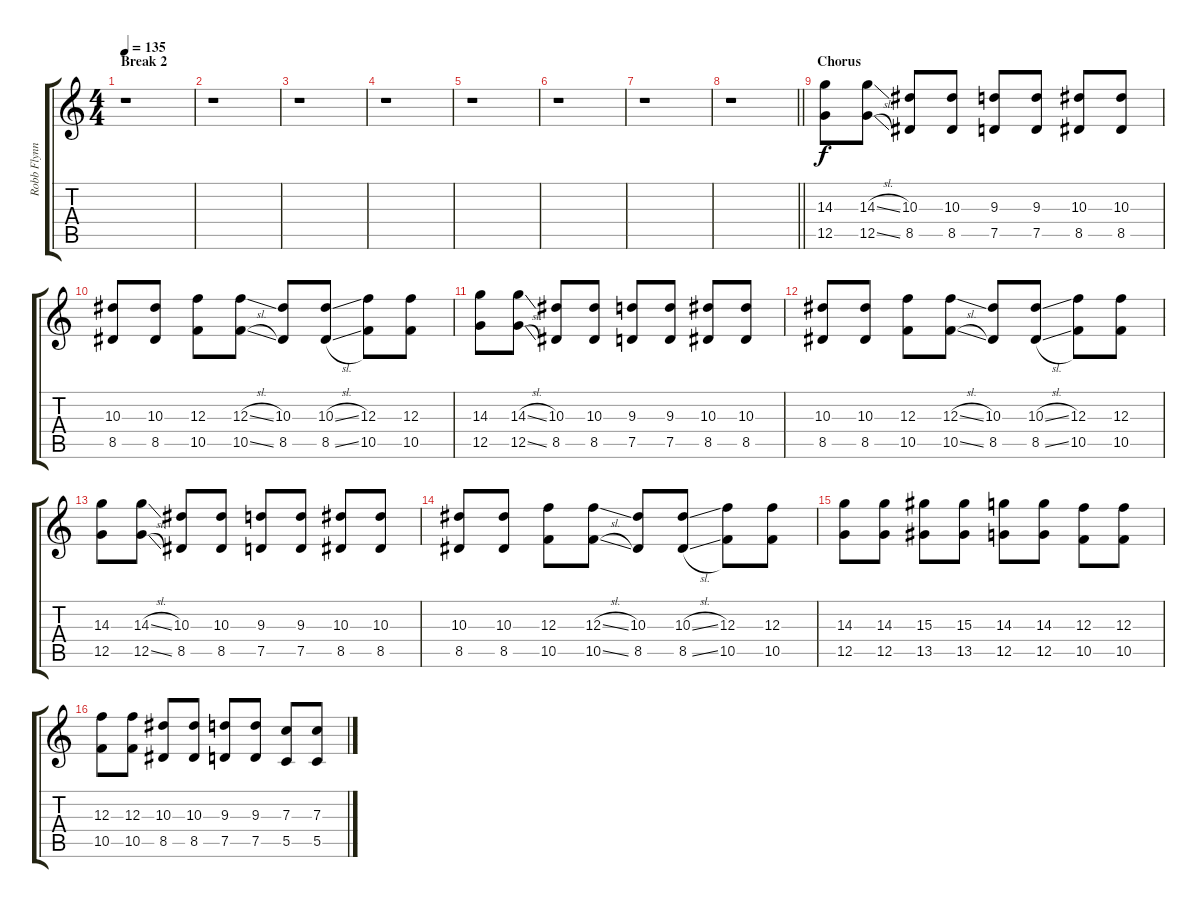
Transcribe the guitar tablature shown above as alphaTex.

\track ("Robb Flynn" "Robb Flynn") {instrument distortionguitar}
\staff {score tabs}
\tuning (D4 A3 F3 C3 G2 C2) {hide}
\ts (4 4)
\section ("" "Break 2")
\tempo 135
\clef g2
\ks c
r.1{dy f} |
r.1 |
r.1 |
r.1 |
r.1 |
r.1 |
r.1 |
\barLineRight lightlight
r.1 |
\section ("" "Chorus")
(14.3 12.5).8 (14.3{sl} 12.5{sl}).8 (10.3 8.5).8 (10.3 8.5).8 (9.3 7.5).8 (9.3 7.5).8 (10.3 8.5).8 (10.3 8.5).8 |
(10.3 8.5).8 (10.3 8.5).8 (12.3 10.5).8 (12.3{sl} 10.5{sl}).8 (10.3 8.5).8 (10.3{sl} 8.5{sl}).8 (12.3 10.5).8 (12.3 10.5).8 |
(14.3 12.5).8 (14.3{sl} 12.5{sl}).8 (10.3 8.5).8 (10.3 8.5).8 (9.3 7.5).8 (9.3 7.5).8 (10.3 8.5).8 (10.3 8.5).8 |
(10.3 8.5).8 (10.3 8.5).8 (12.3 10.5).8 (12.3{sl} 10.5{sl}).8 (10.3 8.5).8 (10.3{sl} 8.5{sl}).8 (12.3 10.5).8 (12.3 10.5).8 |
(14.3 12.5).8 (14.3{sl} 12.5{sl}).8 (10.3 8.5).8 (10.3 8.5).8 (9.3 7.5).8 (9.3 7.5).8 (10.3 8.5).8 (10.3 8.5).8 |
(10.3 8.5).8 (10.3 8.5).8 (12.3 10.5).8 (12.3{sl} 10.5{sl}).8 (10.3 8.5).8 (10.3{sl} 8.5{sl}).8 (12.3 10.5).8 (12.3 10.5).8 |
(14.3 12.5).8 (14.3 12.5).8 (15.3 13.5).8 (15.3 13.5).8 (14.3 12.5).8 (14.3 12.5).8 (12.3 10.5).8 (12.3 10.5).8 |
(12.3 10.5).8 (12.3 10.5).8 (10.3 8.5).8 (10.3 8.5).8 (9.3 7.5).8 (9.3 7.5).8 (7.3 5.5).8 (7.3 5.5).8
